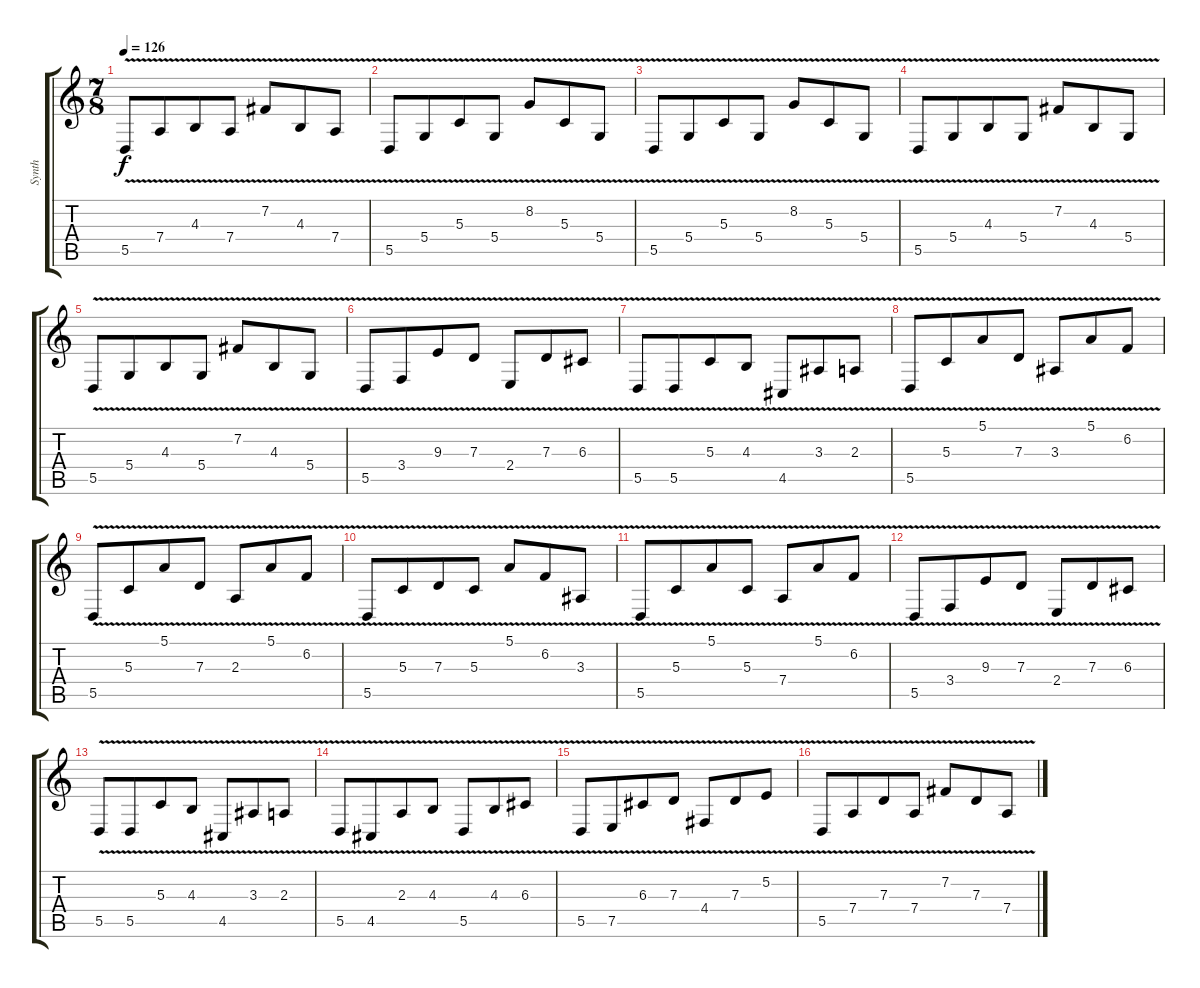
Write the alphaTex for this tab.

\track ("Synth" "Synth") {instrument pad3polysynth}
\staff {score tabs}
\tuning (E4 B3 G3 D3 A2 E2) {hide}
\ts (7 8)
\tempo 126
\clef g2
\ks c
5.5{v}.8{dy f} 7.4{v}.8 4.3{v}.8 7.4{v}.8 7.2{v}.8 4.3{v}.8 7.4{v}.8 |
5.5{v}.8 5.4{v}.8 5.3{v}.8 5.4{v}.8 8.2{v}.8 5.3{v}.8 5.4{v}.8 |
5.5{v}.8 5.4{v}.8 5.3{v}.8 5.4{v}.8 8.2{v}.8 5.3{v}.8 5.4{v}.8 |
5.5{v}.8 5.4{v}.8 4.3{v}.8 5.4{v}.8 7.2{v}.8 4.3{v}.8 5.4{v}.8 |
5.5{v}.8 5.4{v}.8 4.3{v}.8 5.4{v}.8 7.2{v}.8 4.3{v}.8 5.4{v}.8 |
5.5{v}.8 3.4{v}.8 9.3{v}.8 7.3{v}.8 2.4{v}.8 7.3{v}.8 6.3{v}.8 |
5.5{v}.8 5.5{v}.8 5.3{v}.8 4.3{v}.8 4.5{v}.8 3.3{v}.8 2.3{v}.8 |
5.5{v}.8 5.3{v}.8 5.1{v}.8 7.3{v}.8 3.3{v}.8 5.1{v}.8 6.2{v}.8 |
5.5{v}.8 5.3{v}.8 5.1{v}.8 7.3{v}.8 2.3{v}.8 5.1{v}.8 6.2{v}.8 |
5.5{v}.8 5.3{v}.8 7.3{v}.8 5.3{v}.8 5.1{v}.8 6.2{v}.8 3.3{v}.8 |
5.5{v}.8 5.3{v}.8 5.1{v}.8 5.3{v}.8 7.4{v}.8 5.1{v}.8 6.2{v}.8 |
5.5{v}.8 3.4{v}.8 9.3{v}.8 7.3{v}.8 2.4{v}.8 7.3{v}.8 6.3{v}.8 |
5.5{v}.8 5.5{v}.8 5.3{v}.8 4.3{v}.8 4.5{v}.8 3.3{v}.8 2.3{v}.8 |
5.5{v}.8 4.5{v}.8 2.3{v}.8 4.3{v}.8 5.5{v}.8 4.3{v}.8 6.3{v}.8 |
5.5{v}.8 7.5{v}.8 6.3{v}.8 7.3{v}.8 4.4{v}.8 7.3{v}.8 5.2{v}.8 |
5.5{v}.8 7.4{v}.8 7.3{v}.8 7.4{v}.8 7.2{v}.8 7.3{v}.8 7.4{v}.8
